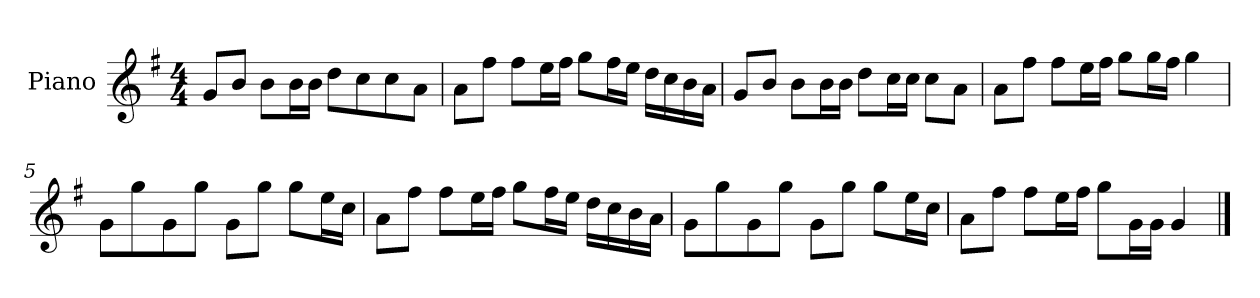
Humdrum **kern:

**kern
*part1
*staff1
*I"Piano
*I'P-no
*clefG2
*k[f#]
*M4/4
*MM90
=1
8g/L
8b/J
8b\L
16b\L
16b\JJ
8dd\L
8cc\
8cc\
8a\J
=2
8a\L
8ff#\J
8ff#\L
16ee\L
16ff#\JJ
8gg\L
16ff#\L
16ee\JJ
16dd\LL
16cc\
16b\
16a\JJ
=3
8g/L
8b/J
8b\L
16b\L
16b\JJ
8dd\L
16cc\L
16cc\JJ
8cc\L
8a\J
=4
8a\L
8ff#\J
8ff#\L
16ee\L
16ff#\JJ
8gg\L
16gg\L
16ff#\JJ
4gg\
!!LO:LB:g=z
=5
8g\L
8gg\
8g\
8gg\J
8g\L
8gg\J
8gg\L
16ee\L
16cc\JJ
=6
8a\L
8ff#\J
8ff#\L
16ee\L
16ff#\JJ
8gg\L
16ff#\L
16ee\JJ
16dd\LL
16cc\
16b\
16a\JJ
=7
8g\L
8gg\
8g\
8gg\J
8g\L
8gg\J
8gg\L
16ee\L
16cc\JJ
=8
8a\L
8ff#\J
8ff#\L
16ee\L
16ff#\JJ
8gg\L
16g\L
16g\JJ
4g/
==
*-
